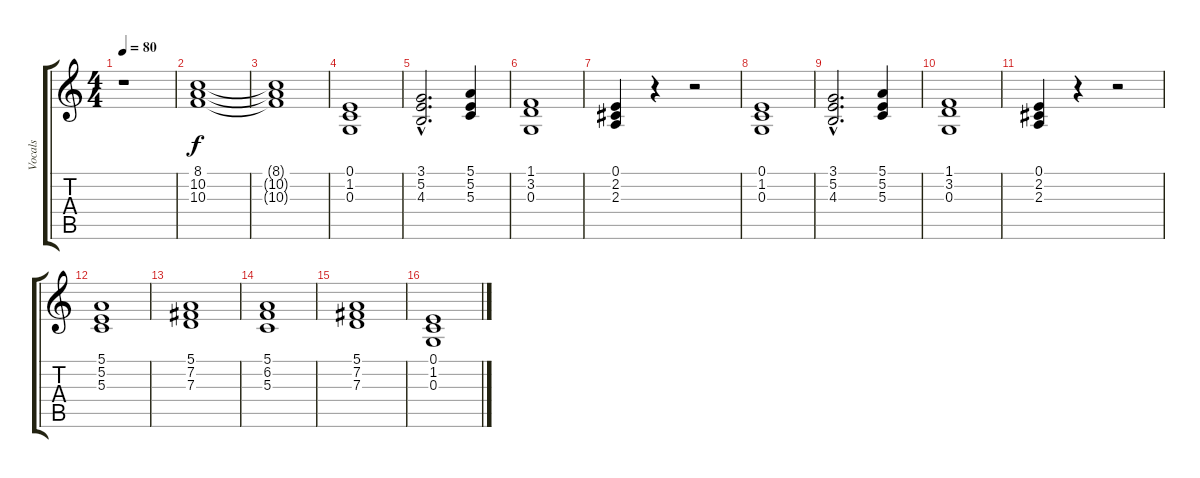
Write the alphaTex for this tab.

\track ("Vocals" "Vocals") {instrument choiraahs}
\staff {score tabs}
\tuning (E4 B3 G3 D3 A2 E2) {hide}
\ts (4 4)
\tempo 80
\clef g2
\ks c
r.1{dy f} |
(8.1 10.2 10.3).1 |
(8.1{t} 10.2{t} 10.3{t}).1 |
(0.1 1.2 0.3).1 |
(3.1{hac} 5.2{hac} 4.3{hac}).2{d} (5.1 5.2 5.3).4 |
(1.1 3.2 0.3).1 |
(0.1 2.2 2.3).4 r.4 r.2 |
(0.1 1.2 0.3).1 |
(3.1{hac} 5.2{hac} 4.3{hac}).2{d} (5.1 5.2 5.3).4 |
(1.1 3.2 0.3).1 |
(0.1 2.2 2.3).4 r.4 r.2 |
(5.1 5.2 5.3).1 |
(5.1 7.2 7.3).1 |
(5.1 6.2 5.3).1 |
(5.1 7.2 7.3).1 |
(0.1 1.2 0.3).1
